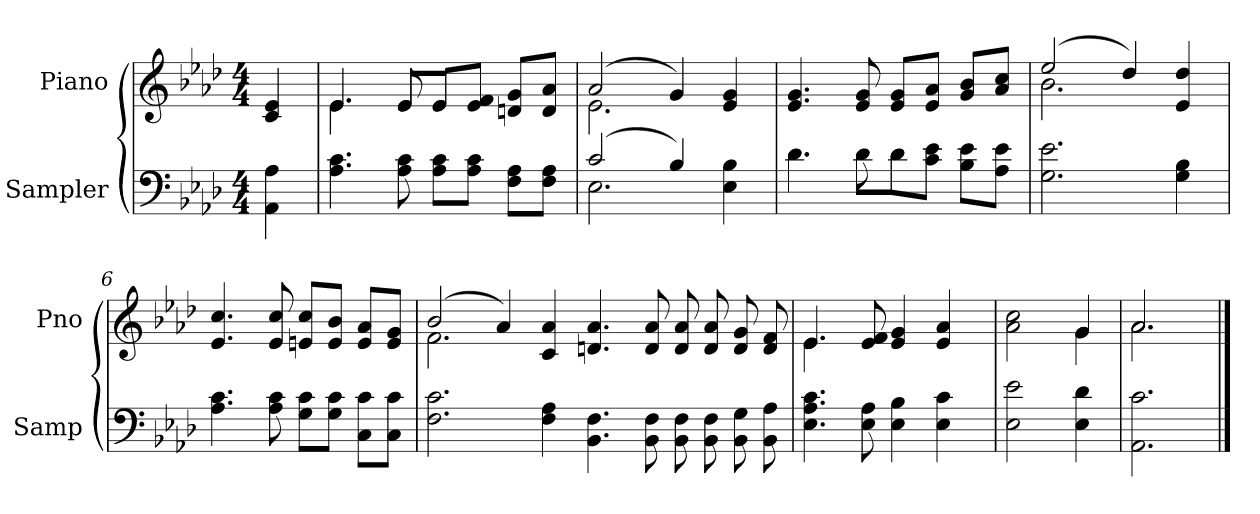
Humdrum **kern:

**kern	**kern
*part2	*part1
*staff2	*staff1
*I"Sampler	*I"Piano
*I'Samp	*I'Pno
*clefF4	*clefG2
*k[b-e-a-d-]	*k[b-e-a-d-]
*A-:	*A-:
*M4/4	*M4/4
=1	=1
4AA- 4A-	4c 4e-
=2	=2
*	*^
4.A- 4.c	4.e-/	4.e-
8A- 8c	8e-/	8e-/L
8A-\ 8c\L	8e-/L	8e-/J
8A-\ 8c\J	8e-/ 8f/J	4.ryy
8F\ 8A-\L	8dn/ 8g/L	.
8F\ 8A-\J	8d/ 8a-/J	.
=3	=3	=3
*^	*	*
(2c/	2.E-	(2a-/	2.e-
4B-/)	.	4g/)	.
4E-\ 4B-\	4ryy	4e- 4g	4ryy
*	*	*v	*v
=4	=4	=4
4.d-\	4.d-	4.e- 4.g
8d-\	8d-\L	8e- 8g
8d-\L	8d-\J	8e-/ 8g/L
8c\ 8e-\J	4.ryy	8e-/ 8a-/J
8B-\ 8e-\L	.	8g/ 8b-/L
8A-\ 8e-\J	.	8a-/ 8cc/J
*v	*v	*
=5	=5
*	*^
2.G 2.e-	(2ee-/	2.b-
.	4dd-/)	.
4G 4B-	4e-/ 4dd-/	4ryy
*	*v	*v
=6	=6
4.A- 4.c	4.e- 4.cc
8A- 8c	8e- 8cc
8G\ 8c\L	8en/ 8cc/L
8G\ 8c\J	8e/ 8b-/J
8C\ 8c\L	8e/ 8a-/L
8C\ 8c\J	8e/ 8g/J
=7	=7
*	*^
2.F 2.c	(2b-/	2.f
.	4a-/)	.
4F 4A-	4c 4a-	1ryy
4.BB- 4.F	4.dn 4.a-	.
8BB- 8F	8d 8a-	.
8BB- 8F	8d 8a-	.
8BB- 8F	8d 8a-	.
8BB- 8G	8d 8g	4ryy
8BB- 8A-	8d 8f	.
=8	=8	=8
4.E- 4.A- 4.c	4.e-/	4.e-
8E- 8A-	8e- 8f	2ryy
4E- 4B-	4e- 4g	.
4E- 4c	4e- 4a-	.
.	.	8ryy
=9	=9	=9
2E- 2e-	2a- 2cc	2ryy
4E- 4d-	4g/	4g
=10	=10	=10
2.AA- 2.c	2.a-/	2.a-
*	*v	*v
==	==
*-	*-
